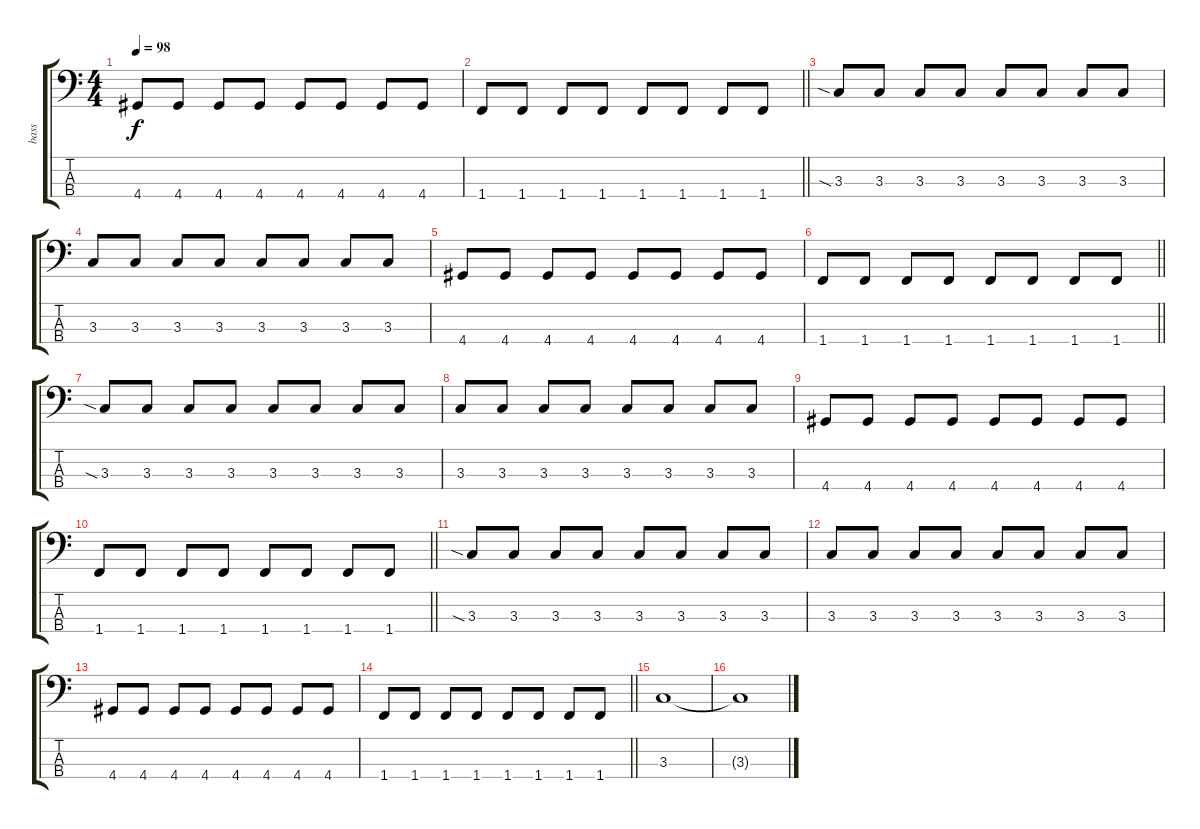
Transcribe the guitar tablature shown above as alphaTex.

\track ("bass " "bass ") {instrument electricguitarjazz}
\staff {score tabs}
\tuning (G2 D2 A1 E1) {hide}
\ts (4 4)
\tempo 98
\clef f4
\ks c
4.4.8{dy f} 4.4.8 4.4.8 4.4.8 4.4.8 4.4.8 4.4.8 4.4.8 |
\barLineRight lightlight
1.4.8 1.4.8 1.4.8 1.4.8 1.4.8 1.4.8 1.4.8 1.4.8 |
3.3{sia}.8 3.3.8 3.3.8 3.3.8 3.3.8 3.3.8 3.3.8 3.3.8 |
3.3.8 3.3.8 3.3.8 3.3.8 3.3.8 3.3.8 3.3.8 3.3.8 |
4.4.8 4.4.8 4.4.8 4.4.8 4.4.8 4.4.8 4.4.8 4.4.8 |
\barLineRight lightlight
1.4.8 1.4.8 1.4.8 1.4.8 1.4.8 1.4.8 1.4.8 1.4.8 |
3.3{sia}.8 3.3.8 3.3.8 3.3.8 3.3.8 3.3.8 3.3.8 3.3.8 |
3.3.8 3.3.8 3.3.8 3.3.8 3.3.8 3.3.8 3.3.8 3.3.8 |
4.4.8 4.4.8 4.4.8 4.4.8 4.4.8 4.4.8 4.4.8 4.4.8 |
\barLineRight lightlight
1.4.8 1.4.8 1.4.8 1.4.8 1.4.8 1.4.8 1.4.8 1.4.8 |
3.3{sia}.8 3.3.8 3.3.8 3.3.8 3.3.8 3.3.8 3.3.8 3.3.8 |
3.3.8 3.3.8 3.3.8 3.3.8 3.3.8 3.3.8 3.3.8 3.3.8 |
4.4.8 4.4.8 4.4.8 4.4.8 4.4.8 4.4.8 4.4.8 4.4.8 |
\barLineRight lightlight
1.4.8 1.4.8 1.4.8 1.4.8 1.4.8 1.4.8 1.4.8 1.4.8 |
3.3.1 |
3.3{t}.1
